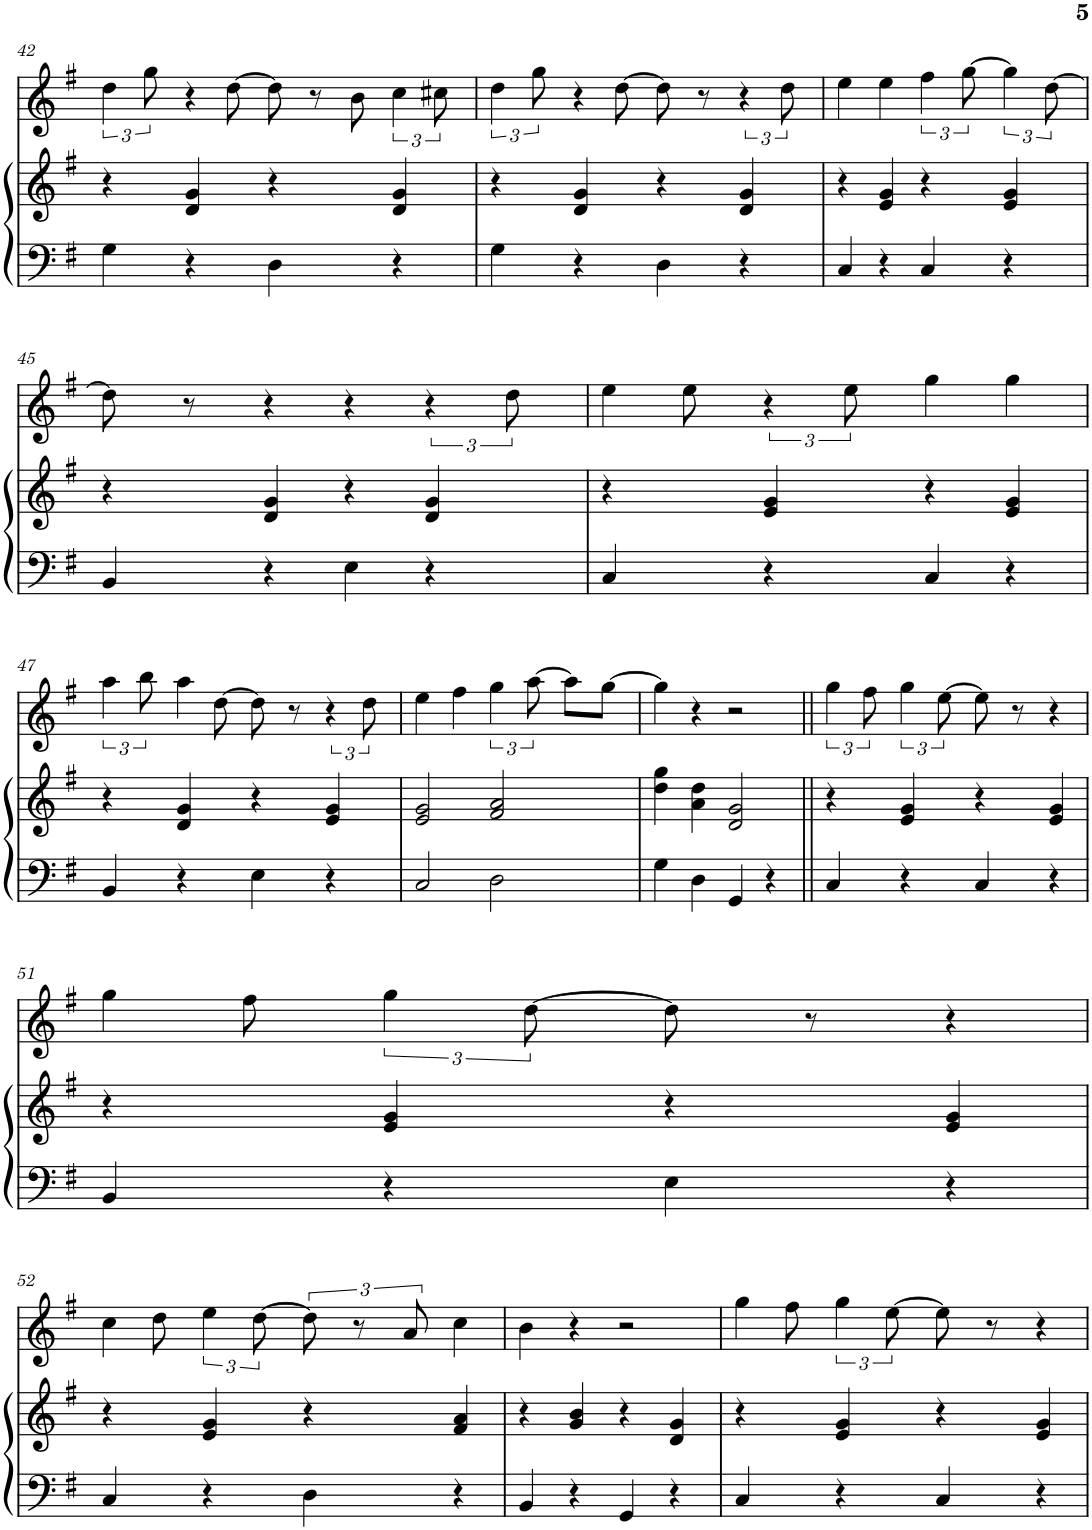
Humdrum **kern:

**kern	**kern	**kern
*part2	*part2	*part1
*staff3	*staff2	*staff1
*I"Piano	*	*I"Voice
*I'Pno	*	*I'V
!!LO:PB:g=z
*clefF4	*clefG2	*clefG2
*k[f#]	*k[f#]	*k[f#]
*M4/4	*M4/4	*M4/4
=42	=42	=42
4G\	4r	6dd\
.	.	12gg\
4r	4d/ 4g/	4r
8ryy	8ryy	[>8dd\
4D\	4r	8dd\]
.	.	8r
8ryy	8ryy	8b\
4r	4d/ 4g/	6cc\
.	.	12cc#X\
=43	=43	=43
4G\	4r	6dd\
.	.	12gg\
4r	4d/ 4g/	4r
8ryy	8ryy	[>8dd\
4D\	4r	8dd\]
.	.	8r
8r	[8d/ [8g/	8r
8ryy	8ryy	24ryy
.	.	12dd\
=44	=44	=44
4C/	4r	4ee\
8r	8d/] 8g/]	24r
.	.	4ee\
4r	4e/ 4g/	.
.	.	6ff#\
4C/	4r	.
.	.	[>4gg\
4r	4e/ 4g/	.
.	.	[>12dd\
.	.	12ryy
!!LO:LB:g=z
=45	=45	=45
4BB/	4r	8dd\]
.	.	8r
4r	4d/ 4g/	4r
4E\	4r	4r
4r	4d/ 4g/	6r
.	.	12dd\
=46	=46	=46
4C/	4r	4ee\
8ryy	8ryy	8ee\
4r	4e/ 4g/	6r
.	.	12ee\
4C/	4r	4gg\
8r	[8e/ [8g/	[8gg\
!!LO:LB:g=z
=47	=47	=47
4BB/	4r	6aa\
.	.	8gg\]
8r	8e/] 8g/]	.
.	.	12bb\
4r	4d/ 4g/	4aa\
8ryy	8ryy	[>8dd\
4E\	4r	8dd\]
.	.	8r
8r	[8e/ [8g/	8r
12ryy	12ryy	12dd\
=48	=48	=48
2C/	2e/ 2g/	4ee\
.	.	24r
.	.	4ff#\
8r	8e/] 8g/]	.
.	.	6gg\
2D\	2f#/ 2a/	.
.	.	[>12aa\
.	.	8aa\L]
.	.	[>8gg\J
.	.	12ryy
=49	=49	=49
4G\	4dd\ 4gg\	4gg\]
4D\	4a\ 4dd\	4r
4GG/	2d/ 2g/	2r
4r	.	.
=50||	=50||	=50||
4C/	4r	6gg\
.	.	12ff#\
4r	4e/ 4g/	6gg\
.	.	[>12ee\
4C/	4r	8ee\]
.	.	8r
4r	4e/ 4g/	4r
!!LO:LB:g=z
=51	=51	=51
4BB/	4r	4gg\
8ryy	8ryy	8ff#\
4r	4e/ 4g/	6gg\
.	.	[>12dd\
4E\	4r	8dd\]
.	.	8r
8r	[8e/ [8g/	8r
!!LO:LB:g=z
=52	=52	=52
4C/	4r	4cc\
8r	8e/] 8g/]	8r
8ryy	8ryy	8dd\
4r	4e/ 4g/	6ee\
.	.	[>12dd\
4D\	4r	12dd\]
.	.	12r
.	.	12a/
8r	[8f#/ [8a/	[8cc\
=53	=53	=53
4BB/	4r	4b\
8r	8f#/] 8a/]	8cc\]
4r	4g/ 4b/	4r
4GG/	4r	2r
4r	4d/ 4g/	.
=54	=54	=54
4C/	4r	4gg\
8ryy	8ryy	8ff#\
4r	4e/ 4g/	6gg\
.	.	[>12ee\
4C/	4r	8ee\]
.	.	8r
8r	[8e/ [8g/	8r
=55	=55	=55
8r	8e/] 8g/]	8r
=	=	=
*-	*-	*-
